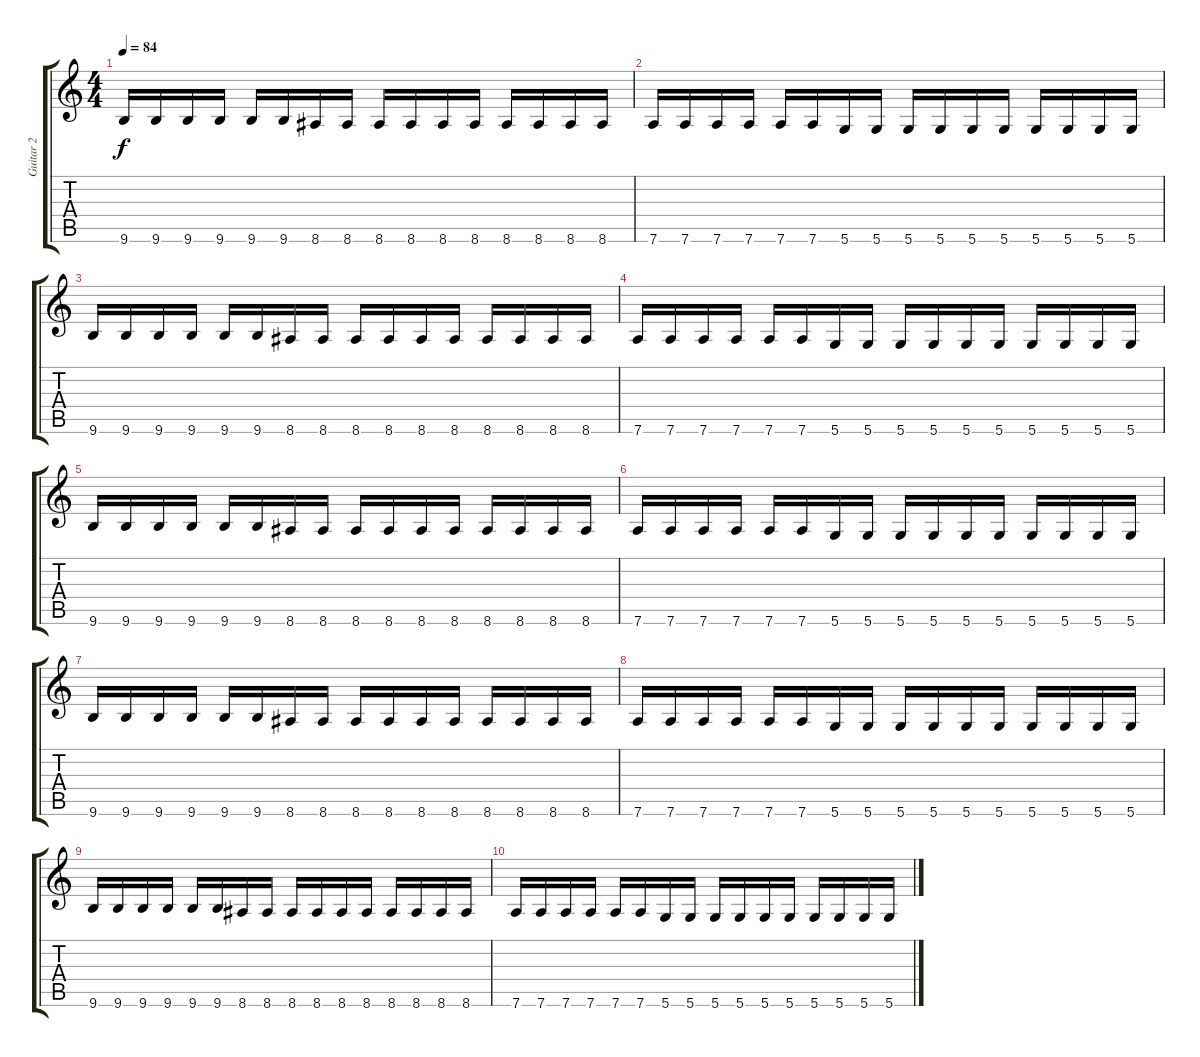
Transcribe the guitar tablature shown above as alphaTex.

\track ("Guitar 2" "Guitar 2") {instrument distortionguitar}
\staff {score tabs}
\tuning (E4 B3 G3 D3 A2 D2) {hide}
\ts (4 4)
\tempo 84
\clef g2
\ks c
9.6.16{dy f} 9.6.16 9.6.16 9.6.16 9.6.16 9.6.16 8.6.16 8.6.16 8.6.16 8.6.16 8.6.16 8.6.16 8.6.16 8.6.16 8.6.16 8.6.16 |
7.6.16 7.6.16 7.6.16 7.6.16 7.6.16 7.6.16 5.6.16 5.6.16 5.6.16 5.6.16 5.6.16 5.6.16 5.6.16 5.6.16 5.6.16 5.6.16 |
9.6.16 9.6.16 9.6.16 9.6.16 9.6.16 9.6.16 8.6.16 8.6.16 8.6.16 8.6.16 8.6.16 8.6.16 8.6.16 8.6.16 8.6.16 8.6.16 |
7.6.16 7.6.16 7.6.16 7.6.16 7.6.16 7.6.16 5.6.16 5.6.16 5.6.16 5.6.16 5.6.16 5.6.16 5.6.16 5.6.16 5.6.16 5.6.16 |
9.6.16{volume 11} 9.6.16 9.6.16 9.6.16 9.6.16 9.6.16 8.6.16 8.6.16 8.6.16 8.6.16 8.6.16 8.6.16 8.6.16 8.6.16 8.6.16 8.6.16 |
7.6.16 7.6.16 7.6.16 7.6.16 7.6.16 7.6.16 5.6.16 5.6.16 5.6.16 5.6.16 5.6.16 5.6.16 5.6.16 5.6.16 5.6.16 5.6.16 |
9.6.16{volume 7} 9.6.16 9.6.16 9.6.16 9.6.16 9.6.16 8.6.16 8.6.16 8.6.16 8.6.16 8.6.16 8.6.16 8.6.16 8.6.16 8.6.16 8.6.16 |
7.6.16 7.6.16 7.6.16 7.6.16 7.6.16 7.6.16 5.6.16 5.6.16 5.6.16 5.6.16 5.6.16 5.6.16 5.6.16 5.6.16 5.6.16 5.6.16 |
9.6.16{volume 2} 9.6.16 9.6.16 9.6.16 9.6.16 9.6.16 8.6.16 8.6.16 8.6.16 8.6.16 8.6.16 8.6.16 8.6.16 8.6.16 8.6.16 8.6.16 |
7.6.16 7.6.16 7.6.16 7.6.16 7.6.16 7.6.16 5.6.16 5.6.16 5.6.16 5.6.16 5.6.16 5.6.16 5.6.16 5.6.16 5.6.16 5.6.16
